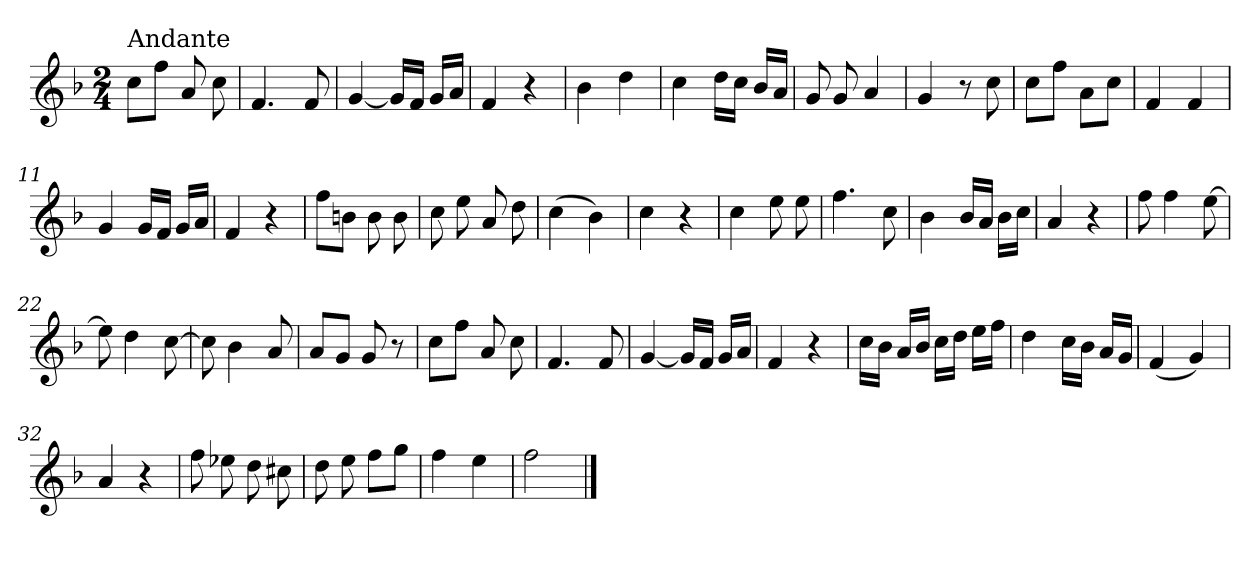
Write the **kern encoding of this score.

**kern
*part1
*staff1
*clefG2
*k[b-]
*F:
*M2/4
=1
!LO:TX:a:t=Andante
8cc\L
8ff\J
8a/
8cc\
=2
4.f/
8f/
=3
[4g/
16g/LL]
16f/JJ
16g/LL
16a/JJ
=4
4f/
4r
=5
4b-\
4dd\
=6
4cc\
16dd\LL
16cc\JJ
16b-/LL
16a/JJ
=7
8g/
8g/
4a/
=8
4g/
8r
8cc\
!!LO:LB:g=z
=9
8cc\L
8ff\J
8a\L
8cc\J
=10
4f/
4f/
=11
4g/
16g/LL
16f/JJ
16g/LL
16a/JJ
=12
4f/
4r
=13
8ff\L
8bn\J
8b\
8b\
=14
8cc\
8ee\
8a/
8dd\
=15
(>4cc\
4b-\)
=16
4cc\
4r
=17
4cc\
8ee\
8ee\
=18
4.ff\
8cc\
!!LO:LB:g=z
=19
4b-\
16b-/LL
16a/JJ
16b-\LL
16cc\JJ
=20
4a/
4r
=21
8ff\
4ff\
[8ee\
=22
8ee\]
4dd\
[8cc\
=23
8cc\]
4b-\
8a/
=24
8a/L
8g/J
8g/
8r
=25
8cc\L
8ff\J
8a/
8cc\
=26
4.f/
8f/
=27
[4g/
16g/LL]
16f/JJ
16g/LL
16a/JJ
!!LO:LB:g=z
=28
4f/
4r
=29
16cc\LL
16b-\JJ
16a/LL
16b-/JJ
16cc\LL
16dd\JJ
16ee\LL
16ff\JJ
=30
4dd\
16cc\LL
16b-\JJ
16a/LL
16g/JJ
=31
(<4f/
4g/)
!!LO:LB:g=z
=32
4a/
4r
!!LO:LB:g=z
=33
8ff\
8ee-X\
8dd\
8cc#X\
=34
8dd\
8ee\
8ff\L
8gg\J
=35
4ff\
4ee\
=36
2ff\
==
*-
